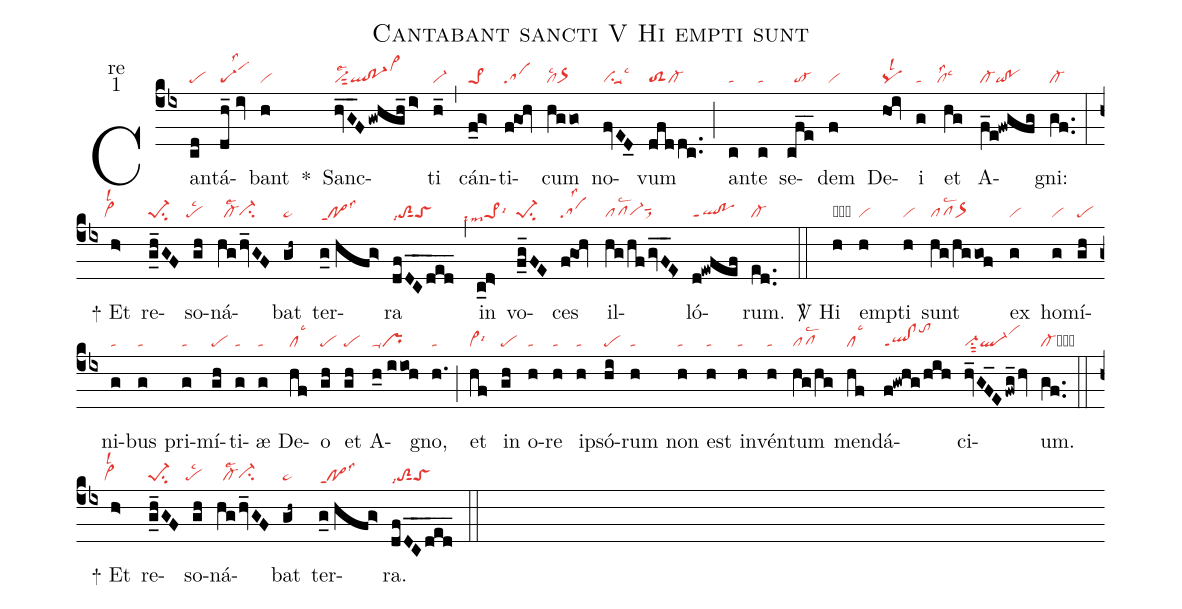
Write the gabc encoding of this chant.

name:Cantabant sancti V Hi empti sunt;
office-part:re;
mode:1;
nabc-lines:1;
%%
(cb4) Can(cd|pe)tá(dh_//iv|scG-1lss2)bant(h|vi) <sp>*</sp>() Sanc(hvG__F/gwhgh_/i>|vi-sut2lse2ql!po-1vi>hk)ti(h_|vi-) (,) cán(f_g>|pe>1)ti(f@goh|sa)cum(hggo|cllsc2or>) no(fvED_0|visu1suu1lsc3)vum(dfddc..|toS2cl-) (;) an(c|ta)te(c|ta) se(cfe__|//to-)dem(f|vi) De(hoi|pqlsl2)i(g|ta) et(hg|``cllss2lsc3) A(f_e!fwgfg|cl-qi!po)gni:(gf..|cl-) (:)

<sp>+</sp> Et(h>|``vi>lsl2) re(g_h_GF|pe-1su2)so(gh|``pelsc2)ná(hg/hv_GF|//cl-lse2ci-hg)bat(gh~|ta>) ter(g_0//hfg>|po>ppt1lss3)ra(dfDC__ded___|toS2sut1lsi7toS) (,) in(c_d>|````pe>1lsi6lsim7) vo(f_g_FE|pe-1su2)ces(f@goh|salss2) il(hg/hf/gvF__E>|pflsc2`vi-hgsut1sux1)ló(d!ewfef|ql!poppt1)rum.(ed..|cl-) (::)

<sp>V/</sp> Hi(h|obvi) em(h|vi)pti(h|vi) sunt(hg/hggof|pflsc2`or>) ex(g|vi) ho(g|vi)mí(gh|pe)ni(g|ta)bus(g|ta) pri(g|ta)mí(gh|pe)ti(g|ta)æ(g|ta) De(hf|cllsc3)o(gh|pe) et(gh|pe) A(h_0//iioh|ta-pr)gno,(h.|ta) (;) et(hf|vi>lsi6) in(gh|pe) o(h|ta)re(h|ta) ip(h|ta)só(hi|pe)rum(h|ta) non(h|ta) est(h|ta) in(h|ta)vén(h|ta)tum(hg/hg|pflsc2) men(hf|cllsc3)dá(f!gwhg/hih|ql!clppt1tohl)ci(hv_GF_E/fwg_/hv|vi-su1sut2ql-vihk)um.(gf..|cl-cb) (::)

<sp>+</sp> Et(h>|``vi>lsl2) re(g_h_GF|pe-1su2)so(gh|``pelsc2)ná(hg/hv_GF|//cl-lse2ci-hg)bat(gh~|ta>) ter(g_0//hfg>|po>ppt1lss3)ra.(dfDC__ded___|toS2sut1lsi7toS) (::)
